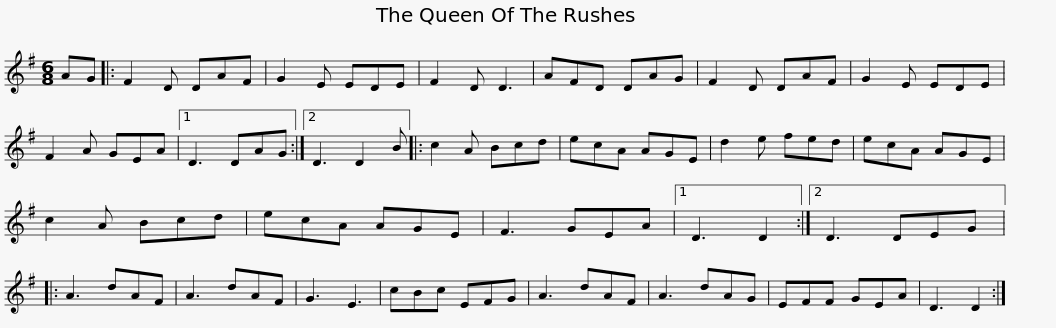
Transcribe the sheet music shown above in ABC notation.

X:1
L:1/8
M:6/8
I:linebreak $
K:G
V:1 treble
V:1
 AG |: F2 D DAF | G2 E EDE | F2 D D3 | AFD DAG | %5
 F2 D DAF | G2 E EDE | F2 A GEA |1$ D3 DAG :|2 D3 D2 B |: %10
 c2 A Bcd | ecA AGE | d2 e fed | ecA AGE | c2 A Bcd | %15
 ecA AGE |$ F3 GEA |1 D3 D2 :|2 D3 DEG |: A3 dAF | %20
 A3 dAF | G3 E3 | cBc EFG | A3 dAF | A3 dAG |$ %25
 EFF GEA | D3 D2 :| %27
